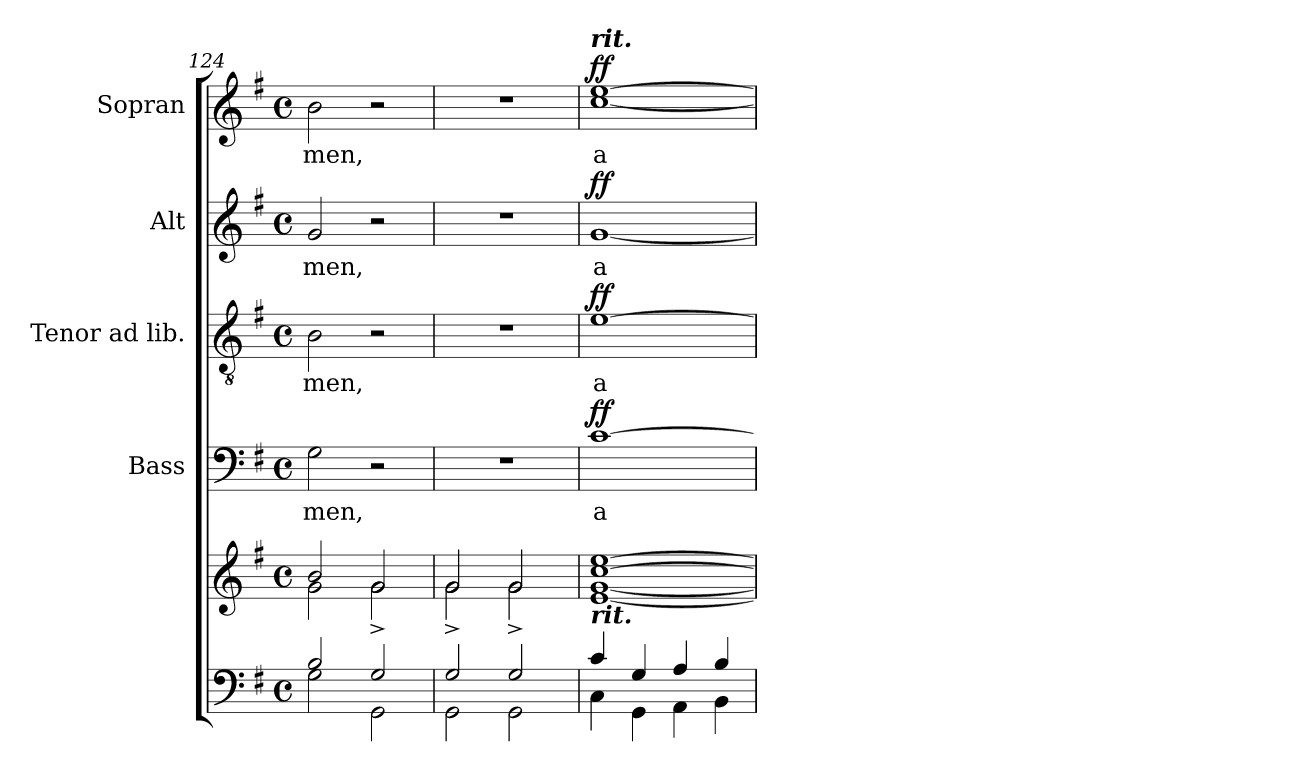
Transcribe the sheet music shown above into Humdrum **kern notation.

**kern	**kern	**kern	**text	**dynam	**kern	**text	**dynam	**kern	**text	**dynam	**kern	**text	**dynam
*part5	*part5	*part4	*part4	*part4	*part3	*part3	*part3	*part2	*part2	*part2	*part1	*part1	*part1
*staff6	*staff5	*staff4	*staff4	*staff4	*staff3	*staff3	*staff3	*staff2	*staff2	*staff2	*staff1	*staff1	*staff1
*	*	*I"Bass	*	*	*I"Tenor ad lib.	*	*	*I"Alt	*	*	*I"Sopran	*	*
*	*	*I'B.	*	*	*I'T.	*	*	*I'A.	*	*	*I'S.	*	*
*clefF4	*clefG2	*clefF4	*	*	*clefGv2	*	*	*clefG2	*	*	*clefG2	*	*
*k[f#]	*k[f#]	*k[f#]	*	*	*k[f#]	*	*	*k[f#]	*	*	*k[f#]	*	*
*G:	*G:	*G:	*	*	*G:	*	*	*G:	*	*	*G:	*	*
*M4/4	*M4/4	*M4/4	*	*	*M4/4	*	*	*M4/4	*	*	*M4/4	*	*
*met(c)	*met(c)	*met(c)	*	*	*met(c)	*	*	*met(c)	*	*	*met(c)	*	*
=124	=124	=124	=124	=124	=124	=124	=124	=124	=124	=124	=124	=124	=124
*^	*^	*	*	*	*	*	*	*	*	*	*	*	*
!	!	!	!	!	!LO:LY:b	!	!	!LO:LY:b	!	!	!LO:LY:b	!	!	!LO:LY:b	!
2B/	2G\	2b/	2g\	2G\	-men,	.	2B\	-men,	.	2g/	-men,	.	2b\	-men,	.
2G/	2GG\	2g/	2g^<\	2r	.	.	2r	.	.	2r	.	.	2r	.	.
=125	=125	=125	=125	=125	=125	=125	=125	=125	=125	=125	=125	=125	=125	=125	=125
2G/	2GG\	2g/	2g^<\	1r	.	.	1r	.	.	1r	.	.	1r	.	.
2G/	2GG\	2g/	2g^<\	.	.	.	.	.	.	.	.	.	.	.	.
=126	=126	=126	=126	=126	=126	=126	=126	=126	=126	=126	=126	=126	=126	=126	=126
!	!	!	!	!	!	!	!	!	!	!	!	!	!LO:TX:a:Bi:t=rit.	!	!
!	!	!LO:TX:b:Bi:t=rit.	!	!	!	!	!	!	!	!	!	!	!	!	!
!	!	!	!	!	!LO:LY:b	!LO:DY:a	!	!LO:LY:b	!LO:DY:a	!	!LO:LY:b	!LO:DY:a	!	!LO:LY:b	!LO:DY:a
4c/	4C\	[>1cc [>1ee	[<1e [<1g	[1c	a-	ff	[1e	a-	ff	[1g	a-	ff	[1cc [1ee	a-	ff
4G/	4GG\	.	.	.	.	.	.	.	.	.	.	.	.	.	.
4A/	4AA\	.	.	.	.	.	.	.	.	.	.	.	.	.	.
4B/	4BB\	.	.	.	.	.	.	.	.	.	.	.	.	.	.
*v	*v	*	*	*	*	*	*	*	*	*	*	*	*	*	*
*	*v	*v	*	*	*	*	*	*	*	*	*	*	*	*
=	=	=	=	=	=	=	=	=	=	=	=	=	=
*-	*-	*-	*-	*-	*-	*-	*-	*-	*-	*-	*-	*-	*-
